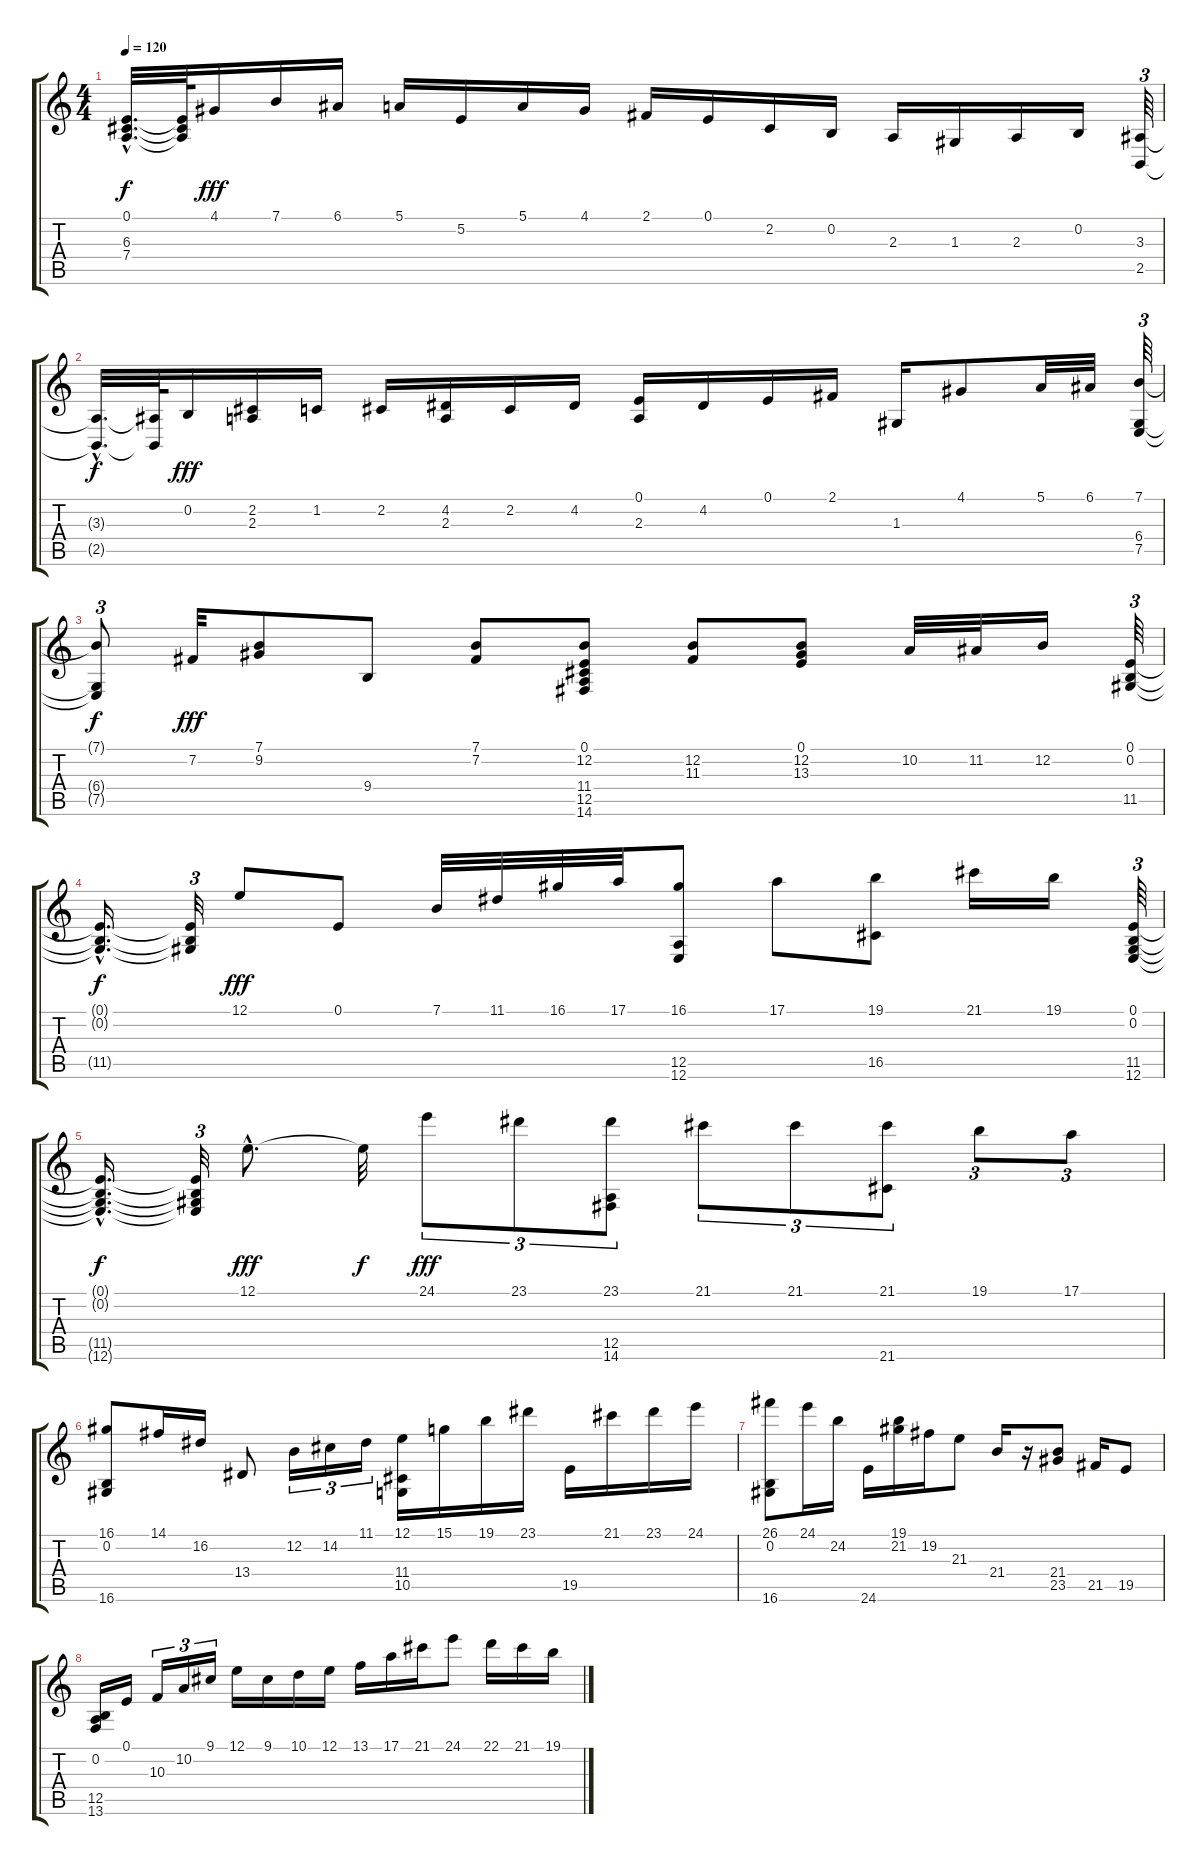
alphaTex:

\track "" {instrument brightacousticpiano}
\staff {score tabs}
\tuning (E4 B3 G3 D3 A2 E2) {hide}
\ts (4 4)
\tempo 120
\clef g2
\ks c
(0.1{hac t} 6.3{hac t} 7.4{hac t}).32{d dy f} (0.1{t} 6.3{t} 7.4{t}).64 4.1.16{dy fff} 7.1.16 6.1.16 5.1.16 5.2.16 5.1.16 4.1.16 2.1.16 0.1.16 2.2.16 0.2.16 2.3.16 1.3.16 2.3.16 0.2.16 (3.3 2.5).64{tu (3 2)} |
(3.3{hac t} 2.5{hac t}).32{d dy f} (3.3{t} 2.5{t}).64 0.2.16{dy fff} (2.2 2.3).16 1.2.16 2.2.16 (4.2 2.3).16 2.2.16 4.2.16 (0.1 2.3).16 4.2.16 0.1.16 2.1.16 1.3.16 4.1.8 5.1.32 6.1.32 (7.1 6.4 7.5).64{tu (3 2)} |
(7.1{t} 6.4{t} 7.5{t}).8{tu (3 2) dy f} 7.2.32{dy fff} (7.1 9.2).8 9.4.8 (7.1 7.2).8 (0.1 12.2 11.4 12.5 14.6).8 (12.2 11.3).8 (0.1 12.2 13.3).8 10.2.32 11.2.32 12.2.16 (0.1 0.2 11.5).64{tu (3 2)} |
(0.1{hac t} 0.2{hac t} 11.5{hac t}).16{d dy f} (0.1{t} 0.2{t} 11.5{t}).32{tu (3 2)} 12.1.8{dy fff} 0.1.8 7.1.32 11.1.32 16.1.32 17.1.32 (16.1 12.5 12.6).8 17.1.8 (19.1 16.5).8 21.1.16 19.1.16 (0.1 0.2 11.5 12.6).64{tu (3 2)} |
(0.1{hac t} 0.2{hac t} 11.5{hac t} 12.6{hac t}).16{d dy f} (0.1{t} 0.2{t} 11.5{t} 12.6{t}).32{tu (3 2)} 12.1{hac}.8{d dy fff} 12.1{t}.32{dy f} 24.1.8{tu (3 2) dy fff} 23.1.8{tu (3 2)} (23.1 12.5 14.6).8{tu (3 2)} 21.1.8{tu (3 2)} 21.1.8{tu (3 2)} (21.1 21.6).8{tu (3 2)} 19.1.8{tu (3 2)} 17.1.8{tu (3 2)} |
(16.1 0.2 16.6).8 14.1.16 16.2.16 13.4.8 12.2.16{tu (3 2)} 14.2.16{tu (3 2)} 11.1.16{tu (3 2)} (12.1 11.4 10.5).16 15.1.16 19.1.16 23.1.16 19.5.16 21.1.16 23.1.16 24.1.16 |
(26.1 0.2 16.6).8 24.1.16 24.2.16 24.6.16 (19.1 21.2).16 19.2.16 21.3.8 21.4.16 r.16 (21.4 23.5).8 21.5.16 19.5.8 |
(0.2 12.5 13.6).16 0.1.16 10.3.16{tu (3 2)} 10.2.16{tu (3 2)} 9.1.16{tu (3 2)} 12.1.16 9.1.16 10.1.16 12.1.16 13.1.16 17.1.16 21.1.16 24.1.8 22.1.16 21.1.16 19.1.16
